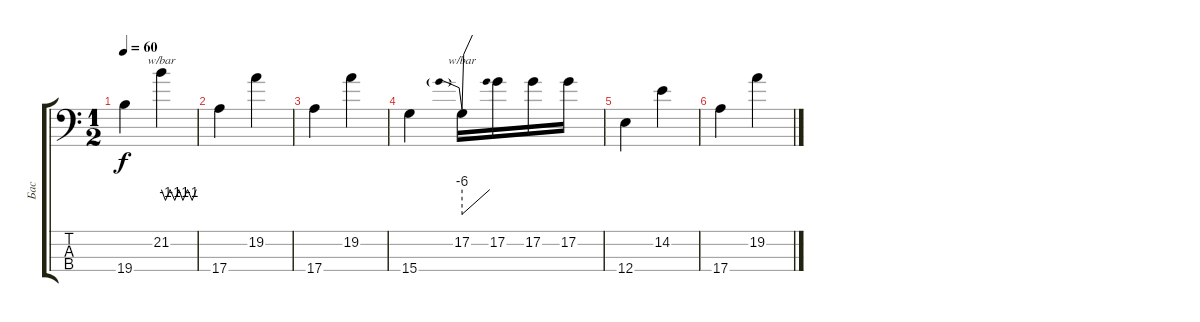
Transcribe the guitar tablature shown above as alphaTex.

\track ("Бас" "Бас") {instrument acousticguitarsteel}
\staff {score tabs}
\tuning (G2 D2 A1 E1) {hide}
\ts (1 2)
\tempo 60
\clef f4
\ks c
19.4.4{dy f} 21.2.4{tbe (custom default 0 0 7 -4 15 0 23 -4 30 0 37 -4 45 0 53 -4 60 0)} |
17.4.4 19.2.4 |
17.4.4 19.2.4 |
15.4.4 17.2.16{tbe (predivedive default 0 -24 60 0)} 17.2.16 17.2.16 17.2.16 |
12.4.4 14.2.4 |
17.4.4 19.2.4
